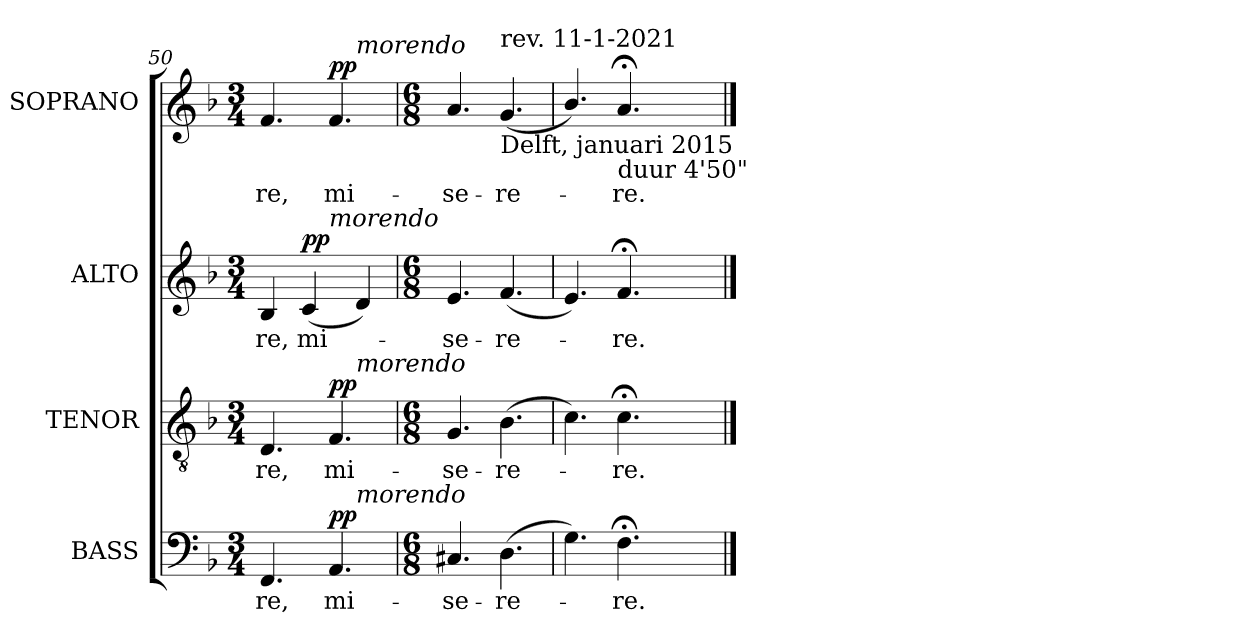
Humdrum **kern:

**kern	**text	**dynam	**kern	**text	**dynam	**kern	**text	**dynam	**kern	**text	**dynam
*part4	*part4	*part4	*part3	*part3	*part3	*part2	*part2	*part2	*part1	*part1	*part1
*staff4	*staff4	*staff4	*staff3	*staff3	*staff3	*staff2	*staff2	*staff2	*staff1	*staff1	*staff1
*I"BASS	*	*	*I"TENOR	*	*	*I"ALTO	*	*	*I"SOPRANO	*	*
*I'B.	*	*	*I'T.	*	*	*I'A.	*	*	*I'S.	*	*
*clefF4	*	*	*clefGv2	*	*	*clefG2	*	*	*clefG2	*	*
*	*	*	*ITrd7c12	*	*	*	*	*	*	*	*
*k[b-]	*	*	*k[b-]	*	*	*k[b-]	*	*	*k[b-]	*	*
*F:	*	*	*F:	*	*	*F:	*	*	*F:	*	*
*M3/4	*	*	*M3/4	*	*	*M3/4	*	*	*M3/4	*	*
=50	=50	=50	=50	=50	=50	=50	=50	=50	=50	=50	=50
!	!LO:LY:b:color=#000000	!	!	!	!	!	!	!	!	!	!
!	!	!	!	!LO:LY:b:color=#000000	!	!	!	!	!	!	!
!	!	!	!	!	!	!	!LO:LY:b:color=#000000	!	!	!	!
!	!	!	!	!	!	!	!	!	!	!LO:LY:b:color=#000000	!
*^	*	*	*^	*	*	*^	*	*	*^	*	*
4.FFi/	2ryy	-re,	.	4.DDi/	2ryy	-re,	.	4B-i/	4.ryy	-re,	.	4.fi/	2ryy	-re,	.
!	!	!	!	!	!	!	!	!	!	!LO:LY:b:color=#000000	!	!	!	!	!
.	.	.	.	.	.	.	.	(4ci/	.	mi-	pp	.	.	.	.
!	!	!LO:LY:b:color=#000000	!	!	!	!	!	!	!	!	!	!	!	!	!
!	!	!	!	!	!	!LO:LY:b:color=#000000	!	!	!	!	!	!	!	!	!
!	!	!	!	!	!	!	!	!	!LO:TX:a:i:t=morendo	!	!	!	!	!	!
!	!	!	!	!	!	!	!	!	!	!	!	!	!	!LO:LY:b:color=#000000	!
4.AAi/	.	mi-	pp	4.FFi/	.	mi-	pp	.	4.ryy	.	.	4.fi/	.	mi-	pp
!	!	!	!	!	!	!	!	!	!	!	!	!	!LO:TX:a:i:t=morendo	!	!
!	!	!	!	!	!LO:TX:a:i:t=morendo	!	!	!	!	!	!	!	!	!	!
!	!LO:TX:a:i:t=morendo	!	!	!	!	!	!	!	!	!	!	!	!	!	!
.	4ryy	.	.	.	4ryy	.	.	4di/)	.	.	.	.	4ryy	.	.
*v	*v	*	*	*	*	*	*	*v	*v	*	*	*v	*v	*	*
*	*	*	*v	*v	*	*	*	*	*	*	*	*
=51	=51	=51	=51	=51	=51	=51	=51	=51	=51	=51	=51
*M6/8	*	*	*M6/8	*	*	*M6/8	*	*	*M6/8	*	*
*^	*	*	*^	*	*	*^	*	*	*^	*	*
!	!	!LO:LY:b:color=#000000	!	!	!	!	!	!	!	!	!	!	!	!	!
*v	*v	*	*	*	*	*	*	*v	*v	*	*	*v	*v	*	*
*	*	*	*v	*v	*	*	*	*	*	*	*	*
*^	*	*	*^	*	*	*^	*	*	*^	*	*
!	!	!	!	!	!	!LO:LY:b:color=#000000	!	!	!	!	!	!	!	!	!
*v	*v	*	*	*	*	*	*	*v	*v	*	*	*v	*v	*	*
*	*	*	*v	*v	*	*	*	*	*	*	*	*
*^	*	*	*^	*	*	*^	*	*	*^	*	*
!	!	!	!	!	!	!	!	!	!	!LO:LY:b:color=#000000	!	!	!	!	!
*v	*v	*	*	*	*	*	*	*v	*v	*	*	*v	*v	*	*
*	*	*	*v	*v	*	*	*	*	*	*	*	*
*^	*	*	*^	*	*	*^	*	*	*^	*	*
!	!	!	!	!	!	!	!	!	!	!	!	!	!	!LO:LY:b:color=#000000	!
*v	*v	*	*	*	*	*	*	*v	*v	*	*	*v	*v	*	*
*	*	*	*v	*v	*	*	*	*	*	*	*	*
4.C#Xi/	-se-	.	4.GGi/	-se-	.	4.ei/	-se-	.	4.ai/	-se-	.
!	!LO:LY:b:color=#000000	!	!	!	!	!	!	!	!	!	!
!	!	!	!	!LO:LY:b:color=#000000	!	!	!	!	!	!	!
!	!	!	!	!	!	!	!LO:LY:b:color=#000000	!	!	!	!
!	!	!	!	!	!	!	!	!	!LO:TX:b:t=Delft, januari 2015	!	!
!	!	!	!	!	!	!	!	!	!LO:TX:t=rev. 11-1-2021	!	!
!	!	!	!	!	!	!	!	!	!	!LO:LY:b:color=#000000	!
(4.Di\	-re-	.	(4.BB-i\	-re-	.	(4.fi/	-re-	.	(4.gi/	-re-	.
=52	=52	=52	=52	=52	=52	=52	=52	=52	=52	=52	=52
4.Gi\)	.	.	4.Ci\)	.	.	4.ei/)	.	.	4.b-i/)	.	.
!	!LO:LY:b:color=#000000	!	!	!	!	!	!	!	!	!	!
!	!	!	!	!LO:LY:b:color=#000000	!	!	!	!	!	!	!
!	!	!	!	!	!	!	!LO:LY:b:color=#000000	!	!	!	!
!	!	!	!	!	!	!	!	!	!LO:TX:b:t=duur 4'50"	!	!
!	!	!	!	!	!	!	!	!	!	!LO:LY:b:color=#000000	!
4.F;i\	-re.	.	4.C;i\	-re.	.	4.f;i/	-re.	.	4.a;i/	-re.	.
==	==	==	==	==	==	==	==	==	==	==	==
*-	*-	*-	*-	*-	*-	*-	*-	*-	*-	*-	*-
